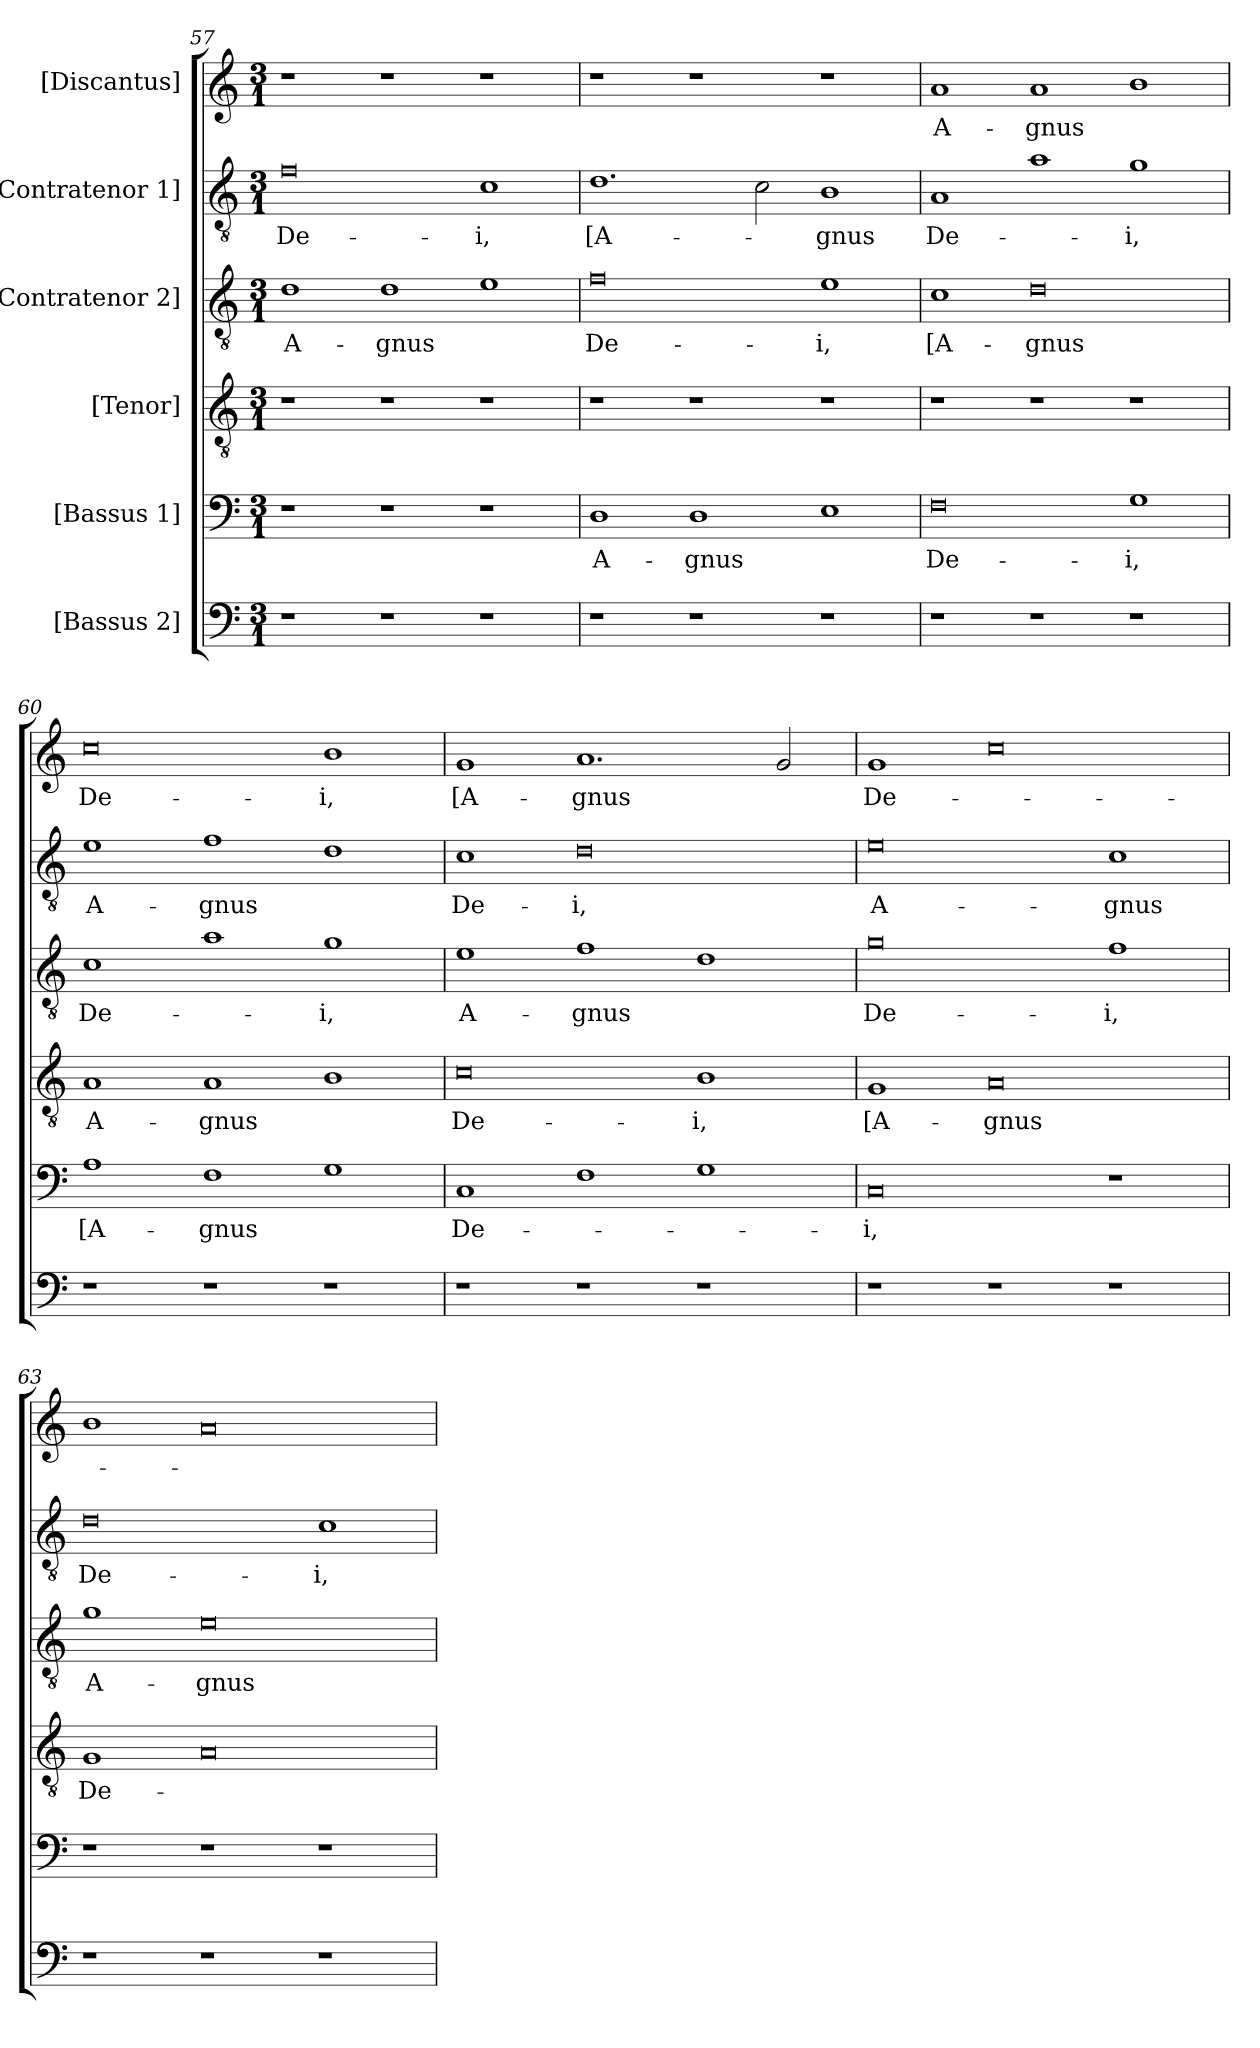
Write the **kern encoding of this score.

**kern	**kern	**text	**kern	**text	**kern	**text	**kern	**text	**kern	**text
*part6	*part5	*part5	*part4	*part4	*part3	*part3	*part2	*part2	*part1	*part1
*staff6	*staff5	*staff5	*staff4	*staff4	*staff3	*staff3	*staff2	*staff2	*staff1	*staff1
*I"[Bassus 2]	*I"[Bassus 1]	*	*I"[Tenor]	*	*I"[Contratenor 2]	*	*I"[Contratenor 1]	*	*I"[Discantus]	*
*clefF4	*clefF4	*	*clefGv2	*	*clefGv2	*	*clefGv2	*	*clefG2	*
*k[]	*k[]	*	*k[]	*	*k[]	*	*k[]	*	*k[]	*
*M3/1	*M3/1	*	*M3/1	*	*M3/1	*	*M3/1	*	*M3/1	*
=57	=57	=57	=57	=57	=57	=57	=57	=57	=57	=57
1r	1r	.	1r	.	1d\	A-	0f\	De-	1r	.
1r	1r	.	1r	.	1d\	-gnus	.	.	1r	.
1r	1r	.	1r	.	1e\	.	1c\	-i,	1r	.
=58	=58	=58	=58	=58	=58	=58	=58	=58	=58	=58
1r	1D\	A-	1r	.	0f\	De-	1.d\	[A-	1r	.
1r	1D\	-gnus	1r	.	.	.	.	.	1r	.
.	.	.	.	.	.	.	2c\	.	.	.
1r	1E\	.	1r	.	1e\	-i,	1B\	-gnus	1r	.
=59	=59	=59	=59	=59	=59	=59	=59	=59	=59	=59
1r	0F\	De-	1r	.	1c\	[A-	1A/	De-	1a/	-A-
1r	.	.	1r	.	0d\	-gnus	1a\	.	1a/	-gnus
1r	1G\	-i,	1r	.	.	.	1g\	-i,	1b\	.
=60	=60	=60	=60	=60	=60	=60	=60	=60	=60	=60
1r	1A\	[A-	1A/	A-	1c\	De-	1e\	A-	0cc\	De-
1r	1F\	-gnus	1A/	-gnus	1a\	.	1f\	-gnus	.	.
1r	1G\	.	1B\	.	1g\	-i,	1d\	.	1b\	-i,
=61	=61	=61	=61	=61	=61	=61	=61	=61	=61	=61
1r	1C/	De-	0c\	De-	1e\	A-	1c\	De-	1g/	[A-
1r	1F\	.	.	.	1f\	-gnus	0d\	-i,	1.a/	-gnus
1r	1G\	.	1B\	-i,	1d\	.	.	.	.	.
.	.	.	.	.	.	.	.	.	2g/	.
=62	=62	=62	=62	=62	=62	=62	=62	=62	=62	=62
1r	0C/	-i,	1G/	[A-	0g\	De-	0e\	A-	1g/	De-
1r	.	.	0A/	-gnus	.	.	.	.	0cc\	.
1r	1r	.	.	.	1f\	-i,	1c\	-gnus	.	.
=63	=63	=63	=63	=63	=63	=63	=63	=63	=63	=63
1r	1r	.	1G/	De-	1g\	A-	0d\	De-	1b\	.
1r	1r	.	0A/	.	0e\	-gnus	.	.	0a/	.
1r	1r	.	.	.	.	.	1c\	-i,	.	.
=	=	=	=	=	=	=	=	=	=	=
*-	*-	*-	*-	*-	*-	*-	*-	*-	*-	*-
